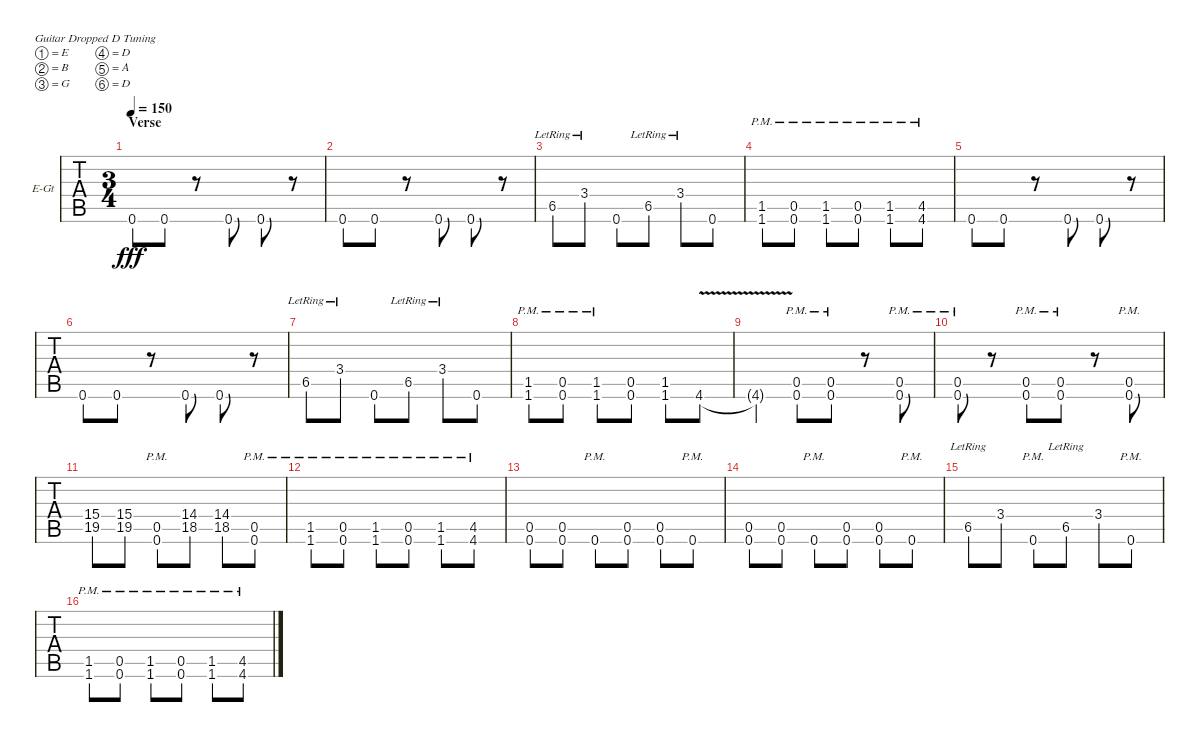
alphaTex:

\defaultSystemsLayout 4
\bracketExtendMode groupsimilarinstruments
\firstSystemTrackNameOrientation horizontal
\otherSystemsTrackNameOrientation horizontal
\track ("Willie Adler" "E-Gt") {instrument distortionguitar}
\staff {tabs}
\tuning (E4 B3 G3 D3 A2 D2)
\ts (3 4)
\section ("" "Verse")
\tempo 150
\clef g2
\ks c
0.6.8{dy fff} 0.6.8 r.8 0.6.8 0.6.8 r.8 |
0.6.8 0.6.8 r.8 0.6.8 0.6.8 r.8 |
6.5{lr}.8 3.4{lr}.8 0.6.8 6.5{lr}.8 3.4{lr}.8 0.6.8 |
(1.6{pm} 1.5{pm}).8 (0.6{pm} 0.5{pm}).8 (1.6{pm} 1.5{pm}).8 (0.6{pm} 0.5{pm}).8 (1.6{pm} 1.5{pm}).8 (4.6{pm} 4.5{pm}).8 |
0.6.8 0.6.8 r.8 0.6.8 0.6.8 r.8 |
0.6.8 0.6.8 r.8 0.6.8 0.6.8 r.8 |
6.5{lr}.8 3.4{lr}.8 0.6.8 6.5{lr}.8 3.4{lr}.8 0.6.8 |
(1.6{pm} 1.5{pm}).8 (0.6{pm} 0.5{pm}).8 (1.6{pm} 1.5{pm}).8 (0.6 0.5).8 (1.6 1.5).8 4.6{v}.8 |
4.6{v t}.4 (0.6{pm} 0.5{pm}).8 (0.6{pm} 0.5{pm}).8 r.8 (0.6{pm} 0.5{pm}).8 |
(0.6{pm} 0.5{pm}).8 r.8 (0.6{pm} 0.5{pm}).8 (0.6{pm} 0.5{pm}).8 r.8 (0.6{pm} 0.5{pm}).8 |
(19.5 15.4).8 (15.4 19.5).8 (0.6{pm} 0.5{pm}).8 (18.5 14.4).8 (14.4 18.5).8 (0.6{pm} 0.5{pm}).8 |
(1.6{pm} 1.5{pm}).8 (0.6{pm} 0.5{pm}).8 (1.6{pm} 1.5{pm}).8 (0.6{pm} 0.5{pm}).8 (1.6{pm} 1.5{pm}).8 (4.6{pm} 4.5{pm}).8 |
(0.6 0.5).8 (0.6 0.5).8 0.6{pm}.8 (0.6 0.5).8 (0.6 0.5).8 0.6{pm}.8 |
(0.6 0.5).8 (0.6 0.5).8 0.6{pm}.8 (0.6 0.5).8 (0.6 0.5).8 0.6{pm}.8 |
6.5{lr}.8 3.4.8 0.6{pm}.8 6.5{lr}.8 3.4.8 0.6{pm}.8 |
(1.6{pm} 1.5{pm}).8 (0.6{pm} 0.5{pm}).8 (1.6{pm} 1.5{pm}).8 (0.6{pm} 0.5{pm}).8 (1.6{pm} 1.5{pm}).8 (4.6{pm} 4.5{pm}).8
